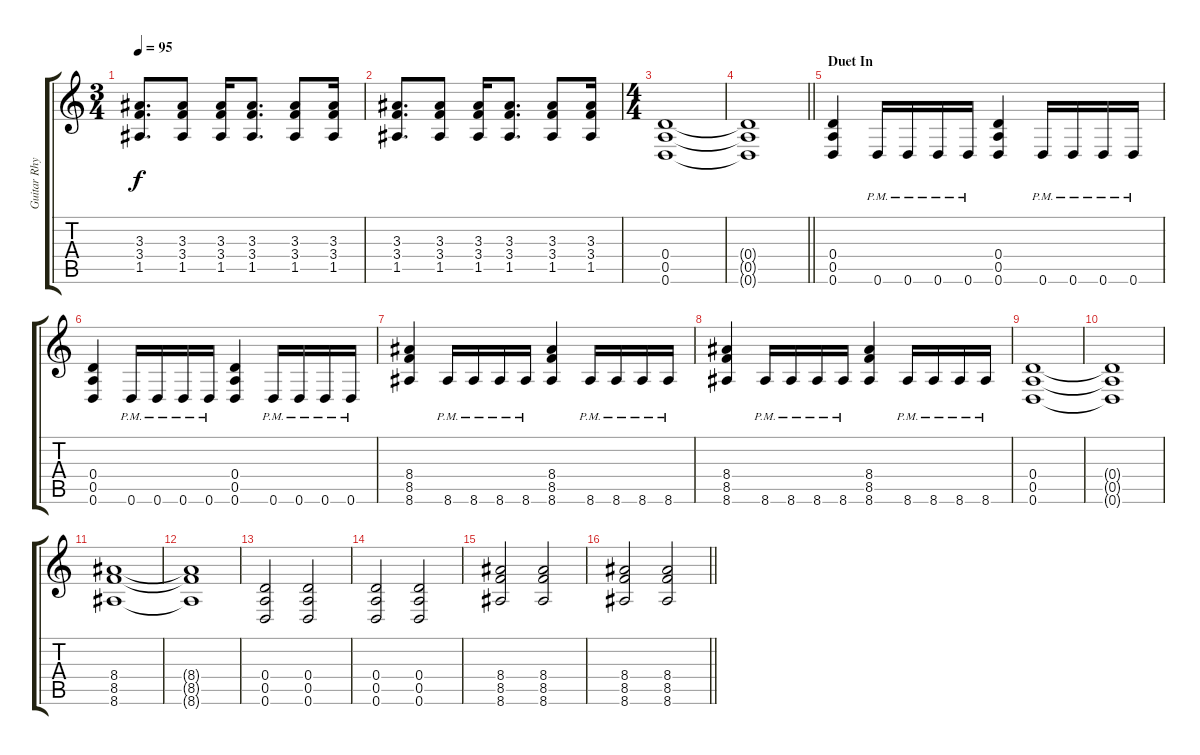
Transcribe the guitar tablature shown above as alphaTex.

\track ("Guitar Rhythm Synyster" "Guitar Rhy") {instrument distortionguitar}
\staff {score tabs}
\tuning (E4 B3 G3 D3 A2 D2) {hide}
\ts (3 4)
\tempo 95
\clef g2
\ks c
(3.3 3.4 1.5).8{d dy f} (3.3 3.4 1.5).8 (3.3 3.4 1.5).16 (3.3 3.4 1.5).8{d} (3.3 3.4 1.5).8 (3.3 3.4 1.5).16 |
(3.3 3.4 1.5).8{d} (3.3 3.4 1.5).8 (3.3 3.4 1.5).16 (3.3 3.4 1.5).8{d} (3.3 3.4 1.5).8 (3.3 3.4 1.5).16 |
\ts (4 4)
(0.4 0.5 0.6).1 |
\barLineRight lightlight
(0.4{t} 0.5{t} 0.6{t}).1 |
\section ("" "Duet In")
(0.4 0.5 0.6).4 0.6{pm}.16 0.6{pm}.16 0.6{pm}.16 0.6{pm}.16 (0.4 0.5 0.6).4 0.6{pm}.16 0.6{pm}.16 0.6{pm}.16 0.6{pm}.16 |
(0.4 0.5 0.6).4 0.6{pm}.16 0.6{pm}.16 0.6{pm}.16 0.6{pm}.16 (0.4 0.5 0.6).4 0.6{pm}.16 0.6{pm}.16 0.6{pm}.16 0.6{pm}.16 |
(8.4 8.5 8.6).4 8.6{pm}.16 8.6{pm}.16 8.6{pm}.16 8.6{pm}.16 (8.4 8.5 8.6).4 8.6{pm}.16 8.6{pm}.16 8.6{pm}.16 8.6{pm}.16 |
(8.4 8.5 8.6).4 8.6{pm}.16 8.6{pm}.16 8.6{pm}.16 8.6{pm}.16 (8.4 8.5 8.6).4 8.6{pm}.16 8.6{pm}.16 8.6{pm}.16 8.6{pm}.16 |
(0.4 0.5 0.6).1 |
(0.4{t} 0.5{t} 0.6{t}).1 |
(8.4 8.5 8.6).1 |
(8.4{t} 8.5{t} 8.6{t}).1 |
(0.4 0.5 0.6).2 (0.4 0.5 0.6).2 |
(0.4 0.5 0.6).2 (0.4 0.5 0.6).2 |
(8.4 8.5 8.6).2 (8.4 8.5 8.6).2 |
\barLineRight lightlight
(8.4 8.5 8.6).2 (8.4 8.5 8.6).2
